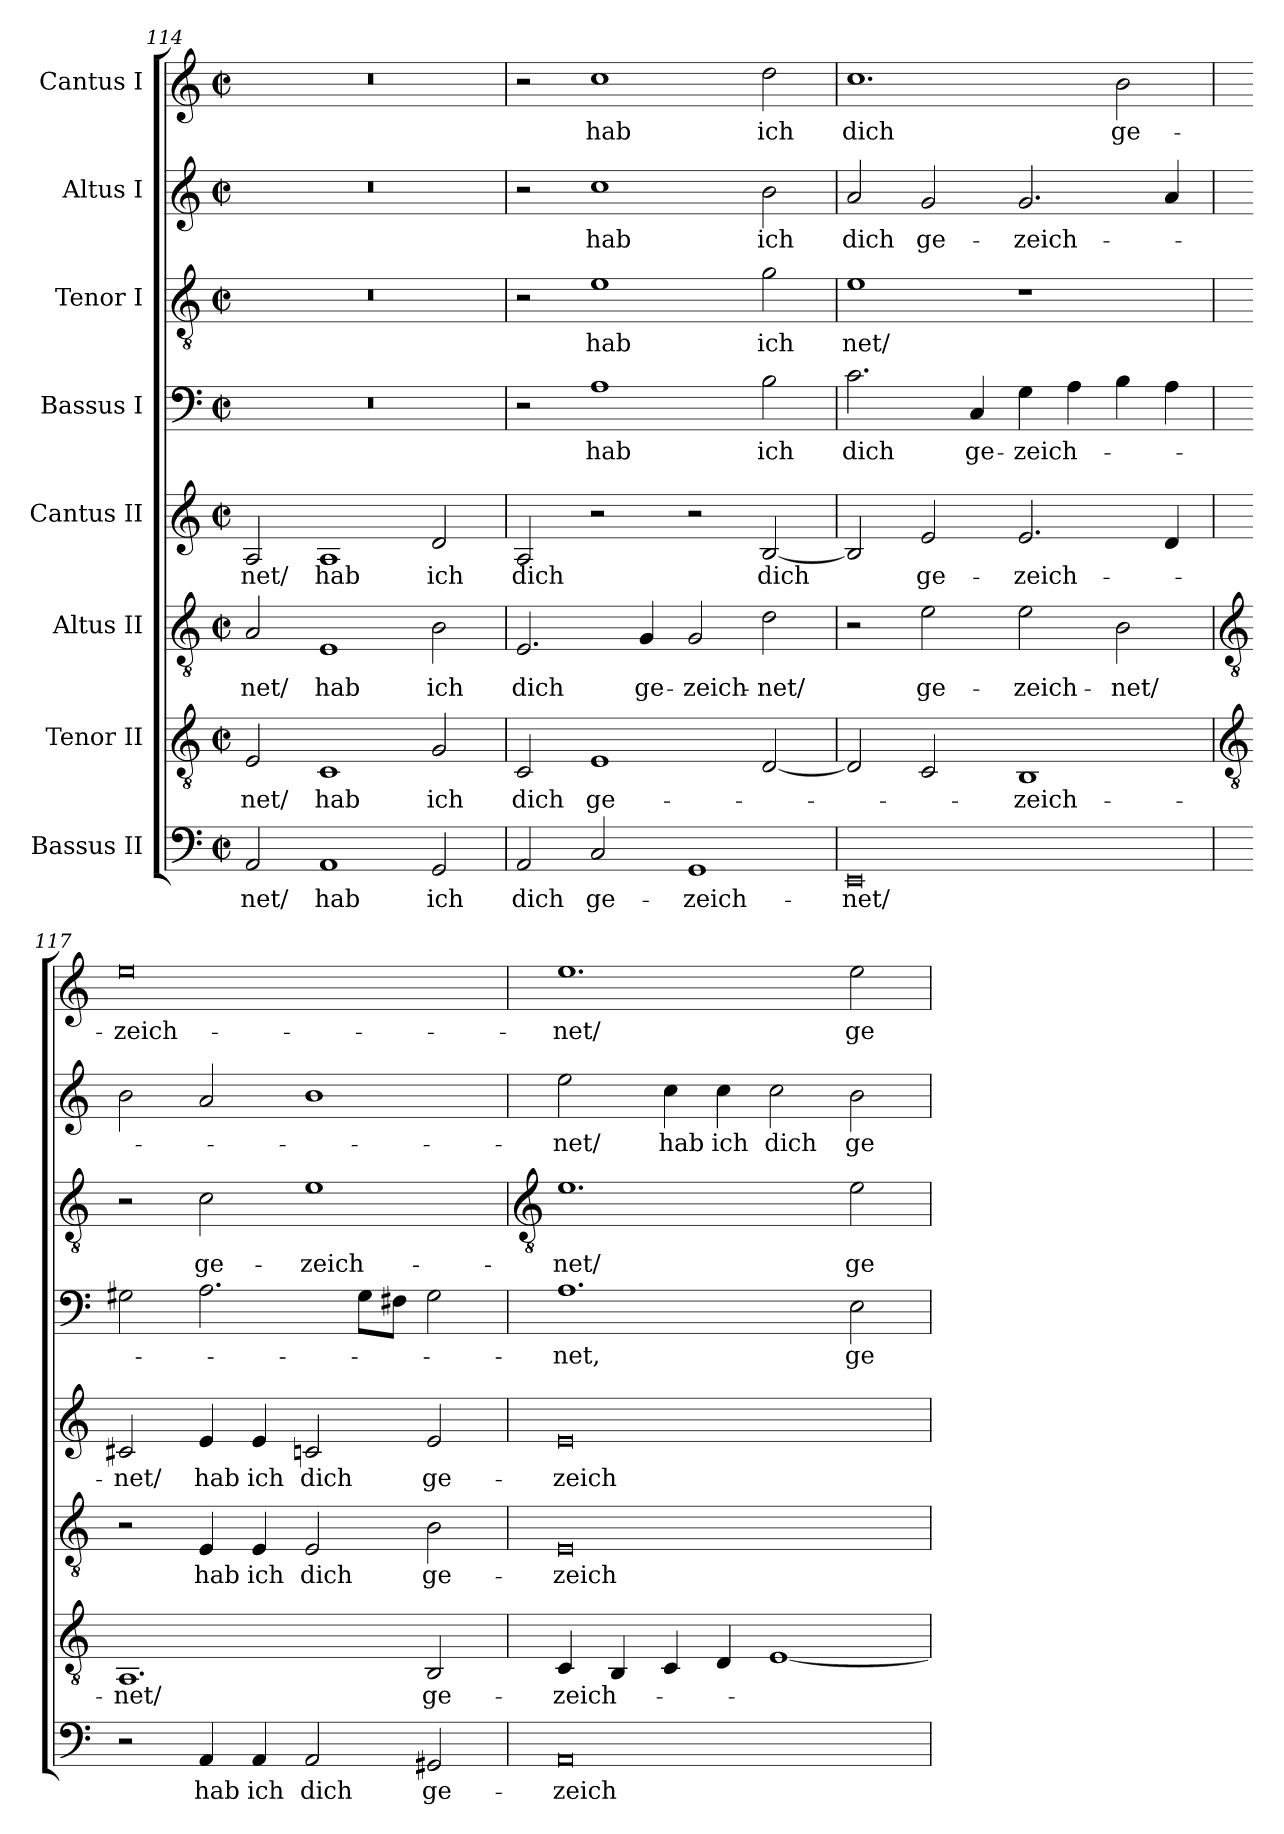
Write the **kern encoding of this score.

**kern	**text	**kern	**text	**kern	**text	**kern	**text	**kern	**text	**kern	**text	**kern	**text	**kern	**text
*part8	*part8	*part7	*part7	*part6	*part6	*part5	*part5	*part4	*part4	*part3	*part3	*part2	*part2	*part1	*part1
*staff8	*staff8	*staff7	*staff7	*staff6	*staff6	*staff5	*staff5	*staff4	*staff4	*staff3	*staff3	*staff2	*staff2	*staff1	*staff1
*I"Bassus II	*	*I"Tenor II	*	*I"Altus II	*	*I"Cantus II	*	*I"Bassus I	*	*I"Tenor I	*	*I"Altus I	*	*I"Cantus I	*
!!LO:LB:g=z
*clefF4	*	*clefGv2	*	*clefGv2	*	*clefG2	*	*clefF4	*	*clefGv2	*	*clefG2	*	*clefG2	*
*k[]	*	*k[]	*	*k[]	*	*k[]	*	*k[]	*	*k[]	*	*k[]	*	*k[]	*
*C:	*	*C:	*	*C:	*	*C:	*	*C:	*	*C:	*	*C:	*	*C:	*
*M4/2	*	*M4/2	*	*M4/2	*	*M4/2	*	*M4/2	*	*M4/2	*	*M4/2	*	*M4/2	*
*met(c|)	*	*met(c|)	*	*met(c|)	*	*met(c|)	*	*met(c|)	*	*met(c|)	*	*met(c|)	*	*met(c|)	*
=114	=114	=114	=114	=114	=114	=114	=114	=114	=114	=114	=114	=114	=114	=114	=114
!	!LO:LY:b	!	!LO:LY:b	!	!LO:LY:b	!	!LO:LY:b	!	!	!	!	!	!	!	!
2AA	-net/	2E	-net/	2A	net/	2A	-net/	0r	.	0r	.	0r	.	0r	.
!	!LO:LY:b	!	!LO:LY:b	!	!LO:LY:b	!	!LO:LY:b	!	!	!	!	!	!	!	!
1AA	hab	1C	hab	1E	hab	1A	hab	.	.	.	.	.	.	.	.
!	!LO:LY:b	!	!LO:LY:b	!	!LO:LY:b	!	!LO:LY:b	!	!	!	!	!	!	!	!
2GG	ich	2G	ich	2B	ich	2d	ich	.	.	.	.	.	.	.	.
=115	=115	=115	=115	=115	=115	=115	=115	=115	=115	=115	=115	=115	=115	=115	=115
!	!LO:LY:b	!	!LO:LY:b	!	!LO:LY:b	!	!LO:LY:b	!	!	!	!	!	!	!	!
2AA	dich	2C	dich	2.E	dich	2A	dich	2r	.	2r	.	2r	.	2r	.
!	!LO:LY:b	!	!LO:LY:b	!	!	!	!	!	!LO:LY:b	!	!LO:LY:b	!	!LO:LY:b	!	!LO:LY:b
2C	ge-	1E	ge-	.	.	2r	.	1A	hab	1e	hab	1cc	hab	1cc	hab
!	!	!	!	!	!LO:LY:b	!	!	!	!	!	!	!	!	!	!
.	.	.	.	4G	ge-	.	.	.	.	.	.	.	.	.	.
!	!LO:LY:b	!	!	!	!LO:LY:b	!	!	!	!	!	!	!	!	!	!
1GG	-zeich-	.	.	2G	-zeich-	2r	.	.	.	.	.	.	.	.	.
!	!	!	!	!	!LO:LY:b	!	!LO:LY:b	!	!LO:LY:b	!	!LO:LY:b	!	!LO:LY:b	!	!LO:LY:b
.	.	[2D	.	2d	-net/	[2B	dich	2B	ich	2g	ich	2b	ich	2dd	ich
=116	=116	=116	=116	=116	=116	=116	=116	=116	=116	=116	=116	=116	=116	=116	=116
!	!LO:LY:b	!	!	!	!	!	!	!	!LO:LY:b	!	!LO:LY:b	!	!LO:LY:b	!	!LO:LY:b
0EE	-net/	2D]	.	2r	.	2B]	.	2.c	dich	1e	net/	2a	dich	1.cc	dich
!	!	!	!	!	!LO:LY:b	!	!LO:LY:b	!	!	!	!	!	!LO:LY:b	!	!
.	.	2C	.	2e	ge-	2e	ge-	.	.	.	.	2g	ge-	.	.
!	!	!	!	!	!	!	!	!	!LO:LY:b	!	!	!	!	!	!
.	.	.	.	.	.	.	.	4C	ge-	.	.	.	.	.	.
!	!	!	!LO:LY:b	!	!LO:LY:b	!	!LO:LY:b	!	!LO:LY:b	!	!	!	!LO:LY:b	!	!
.	.	1BB	-zeich-	2e	-zeich-	2.e	-zeich-	4G	-zeich-	1r	.	2.g	-zeich-	.	.
.	.	.	.	.	.	.	.	4A	.	.	.	.	.	.	.
!	!	!	!	!	!LO:LY:b	!	!	!	!	!	!	!	!	!	!LO:LY:b
.	.	.	.	2B	-net/	.	.	4B	.	.	.	.	.	2b	ge-
.	.	.	.	.	.	4d	.	4A	.	.	.	4a	.	.	.
!!LO:LB:g=z
=117	=117	=117	=117	=117	=117	=117	=117	=117	=117	=117	=117	=117	=117	=117	=117
*	*	*clefGv2	*	*clefGv2	*	*	*	*	*	*	*	*	*	*	*
!	!	!	!LO:LY:b	!	!	!	!LO:LY:b	!	!	!	!	!	!	!	!LO:LY:b
2r	.	1.AA	-net/	2r	.	2c#X	-net/	2G#X	.	2r	.	2b	.	0ee	-zeich-
!	!LO:LY:b	!	!	!	!LO:LY:b	!	!LO:LY:b	!	!	!	!LO:LY:b	!	!	!	!
4AA	hab	.	.	4E	hab	4e	hab	2.A	.	2c	ge-	2a	.	.	.
!	!LO:LY:b	!	!	!	!LO:LY:b	!	!LO:LY:b	!	!	!	!	!	!	!	!
4AA	ich	.	.	4E	ich	4e	ich	.	.	.	.	.	.	.	.
!	!LO:LY:b	!	!	!	!LO:LY:b	!	!LO:LY:b	!	!	!	!LO:LY:b	!	!	!	!
2AA	dich	.	.	2E	dich	2cn	dich	.	.	1e	-zeich-	1b	.	.	.
.	.	.	.	.	.	.	.	8G#L	.	.	.	.	.	.	.
.	.	.	.	.	.	.	.	8F#XJ	.	.	.	.	.	.	.
!	!LO:LY:b	!	!LO:LY:b	!	!LO:LY:b	!	!LO:LY:b	!	!	!	!	!	!	!	!
2GG#X	ge-	2BB	ge-	2B	ge-	2e	ge-	2G#	.	.	.	.	.	.	.
!!LO:LB:g=z
=118	=118	=118	=118	=118	=118	=118	=118	=118	=118	=118	=118	=118	=118	=118	=118
*	*	*	*	*	*	*	*	*	*	*clefGv2	*	*	*	*	*
!	!LO:LY:b	!	!LO:LY:b	!	!LO:LY:b	!	!LO:LY:b	!	!LO:LY:b	!	!LO:LY:b	!	!LO:LY:b	!	!LO:LY:b
0AA	-zeich-	4C	-zeich-	0E	-zeich-	0e	-zeich-	1.A	-net,	1.e	-net/	2ee	-net/	1.ee	-net/
.	.	4BB	.	.	.	.	.	.	.	.	.	.	.	.	.
!	!	!	!	!	!	!	!	!	!	!	!	!	!LO:LY:b	!	!
.	.	4C	.	.	.	.	.	.	.	.	.	4cc	hab	.	.
!	!	!	!	!	!	!	!	!	!	!	!	!	!LO:LY:b	!	!
.	.	4D	.	.	.	.	.	.	.	.	.	4cc	ich	.	.
!	!	!	!	!	!	!	!	!	!	!	!	!	!LO:LY:b	!	!
.	.	[1E	.	.	.	.	.	.	.	.	.	2cc	dich	.	.
!	!	!	!	!	!	!	!	!	!LO:LY:b	!	!LO:LY:b	!	!LO:LY:b	!	!LO:LY:b
.	.	.	.	.	.	.	.	2E	ge-	2e	ge-	2b	ge-	2ee	ge-
=	=	=	=	=	=	=	=	=	=	=	=	=	=	=	=
*-	*-	*-	*-	*-	*-	*-	*-	*-	*-	*-	*-	*-	*-	*-	*-
